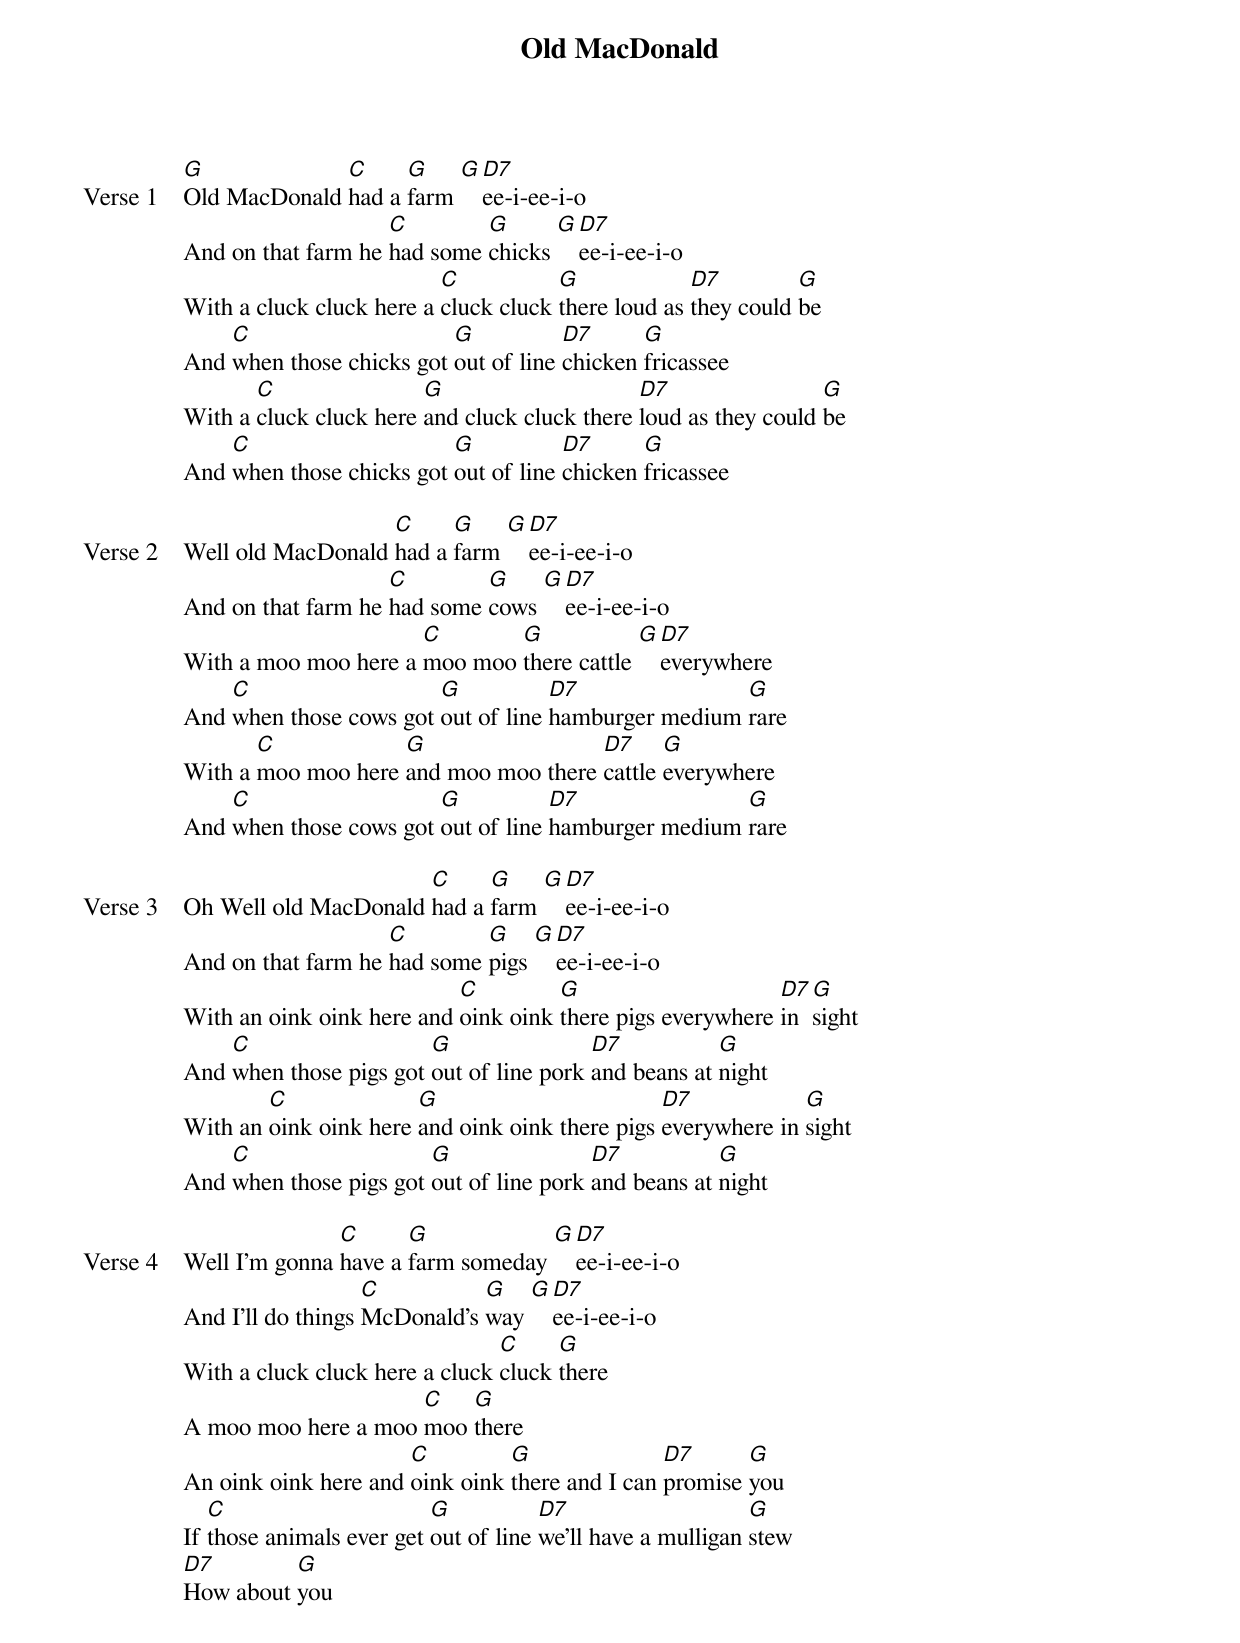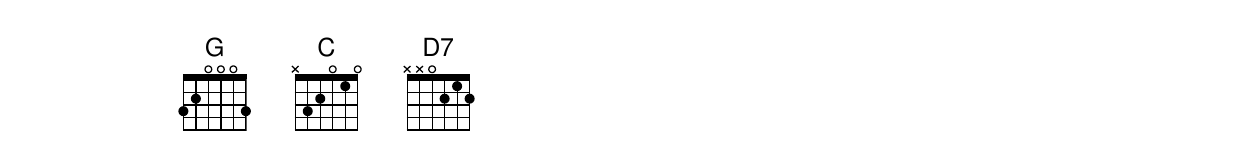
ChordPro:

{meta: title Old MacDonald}
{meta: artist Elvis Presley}
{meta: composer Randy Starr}
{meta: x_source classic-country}
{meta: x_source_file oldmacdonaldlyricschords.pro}
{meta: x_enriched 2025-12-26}

{start_of_verse: Verse 1}
[G]Old MacDonald [C]had a [G]farm [G][D7]ee-i-ee-i-o
And on that farm he [C]had some [G]chicks [G][D7]ee-i-ee-i-o
With a cluck cluck here a [C]cluck cluck [G]there loud as [D7]they could [G]be
And [C]when those chicks got [G]out of line [D7]chicken [G]fricassee
With a [C]cluck cluck here [G]and cluck cluck there [D7]loud as they could [G]be
And [C]when those chicks got [G]out of line [D7]chicken [G]fricassee
{end_of_verse}

{start_of_verse: Verse 2}
Well old MacDonald [C]had a [G]farm [G][D7]ee-i-ee-i-o
And on that farm he [C]had some [G]cows [G][D7]ee-i-ee-i-o
With a moo moo here a [C]moo moo [G]there cattle [G][D7]everywhere
And [C]when those cows got [G]out of line [D7]hamburger medium [G]rare
With a [C]moo moo here [G]and moo moo there [D7]cattle [G]everywhere
And [C]when those cows got [G]out of line [D7]hamburger medium [G]rare
{end_of_verse}

{start_of_verse: Verse 3}
Oh Well old MacDonald [C]had a [G]farm [G][D7]ee-i-ee-i-o
And on that farm he [C]had some [G]pigs [G][D7]ee-i-ee-i-o
With an oink oink here and [C]oink oink [G]there pigs everywhere [D7]in [G]sight
And [C]when those pigs got [G]out of line pork [D7]and beans at [G]night
With an [C]oink oink here [G]and oink oink there pigs [D7]everywhere in [G]sight
And [C]when those pigs got [G]out of line pork [D7]and beans at [G]night
{end_of_verse}

{start_of_verse: Verse 4}
Well I'm gonna [C]have a [G]farm someday [G][D7]ee-i-ee-i-o
And I'll do things [C]McDonald's [G]way [G][D7]ee-i-ee-i-o
With a cluck cluck here a cluck [C]cluck [G]there
A moo moo here a moo [C]moo [G]there
An oink oink here and [C]oink oink [G]there and I can [D7]promise [G]you
If [C]those animals ever get [G]out of line [D7]we'll have a mulligan [G]stew
[D7]How about [G]you
{end_of_verse}
